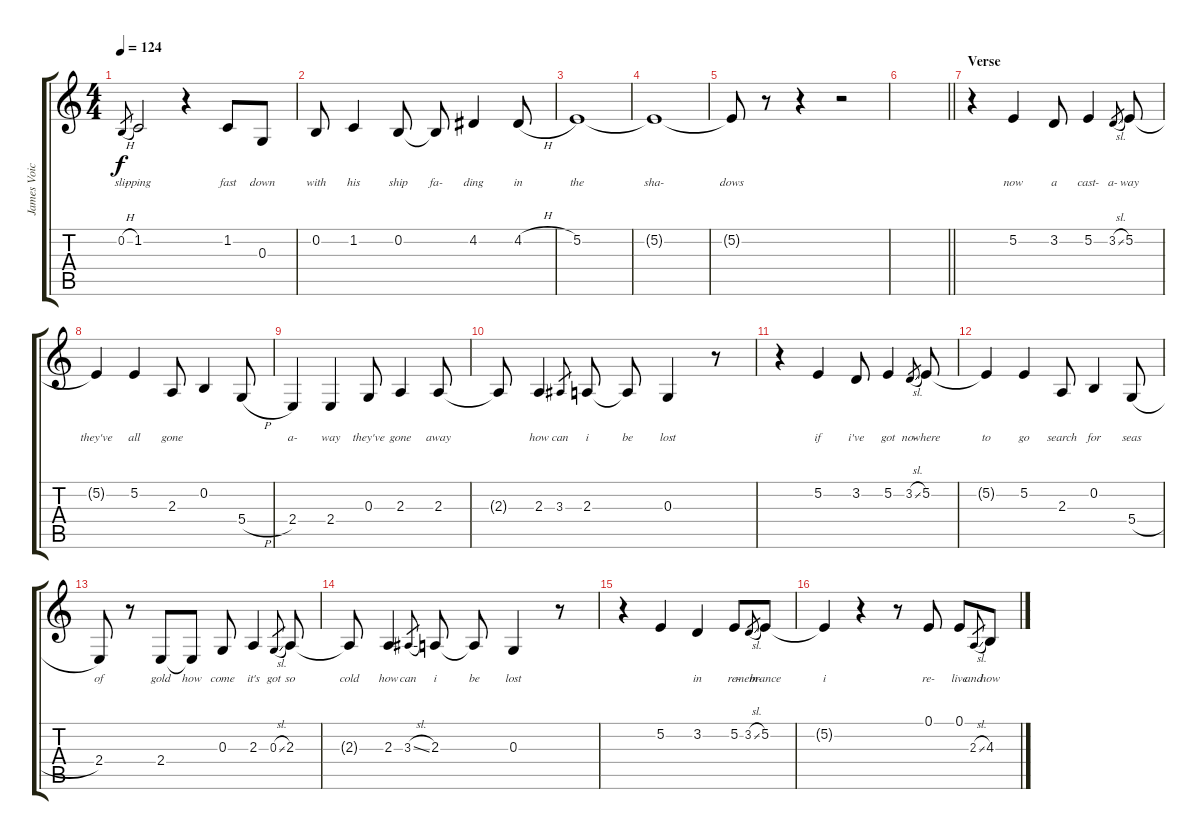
\track ("James Voice" "James Voic") {instrument cello}
\staff {score tabs}
\tuning (E4 B3 G3 D3 A2 E2) {hide}
\ts (4 4)
\tempo 124
\clef g2
\ks c
0.2{h}.8{lyrics (0 "sli-") lyrics (1 "") lyrics (2 "") lyrics (3 "") lyrics (4 "") gr dy f} 1.2.2{lyrics (0 "pping") lyrics (1 "") lyrics (2 "") lyrics (3 "") lyrics (4 "")} r.4 1.2.8{lyrics (0 "fast") lyrics (1 "") lyrics (2 "") lyrics (3 "") lyrics (4 "")} 0.3.8{lyrics (0 "down") lyrics (1 "") lyrics (2 "") lyrics (3 "") lyrics (4 "")} |
0.2.8{lyrics (0 "with") lyrics (1 "") lyrics (2 "") lyrics (3 "") lyrics (4 "")} 1.2.4{lyrics (0 "his") lyrics (1 "") lyrics (2 "") lyrics (3 "") lyrics (4 "")} 0.2.8{lyrics (0 "ship") lyrics (1 "") lyrics (2 "") lyrics (3 "") lyrics (4 "")} 0.2{t}.8{lyrics (0 "fa-") lyrics (1 "") lyrics (2 "") lyrics (3 "") lyrics (4 "")} 4.2.4{lyrics (0 "ding") lyrics (1 "") lyrics (2 "") lyrics (3 "") lyrics (4 "")} 4.2{h}.8{lyrics (0 "in") lyrics (1 "") lyrics (2 "") lyrics (3 "") lyrics (4 "")} |
5.2.1{lyrics (0 "the") lyrics (1 "") lyrics (2 "") lyrics (3 "") lyrics (4 "")} |
5.2{t}.1{lyrics (0 "sha-") lyrics (1 "") lyrics (2 "") lyrics (3 "") lyrics (4 "")} |
5.2{t}.8{lyrics (0 "dows") lyrics (1 "") lyrics (2 "") lyrics (3 "") lyrics (4 "")} r.8 r.4 r.2 |
\barLineRight lightlight
|
\section ("" "Verse")
r.4 5.2.4{lyrics (0 "now") lyrics (1 "") lyrics (2 "") lyrics (3 "") lyrics (4 "")} 3.2.8{lyrics (0 "a") lyrics (1 "") lyrics (2 "") lyrics (3 "") lyrics (4 "")} 5.2.4{lyrics (0 "cast-") lyrics (1 "") lyrics (2 "") lyrics (3 "") lyrics (4 "")} 3.2{sl}.8{lyrics (0 "a-") lyrics (1 "") lyrics (2 "") lyrics (3 "") lyrics (4 "") gr} 5.2.8{lyrics (0 "way") lyrics (1 "") lyrics (2 "") lyrics (3 "") lyrics (4 "")} |
5.2{t}.4{lyrics (0 "they've") lyrics (1 "") lyrics (2 "") lyrics (3 "") lyrics (4 "")} 5.2.4{lyrics (0 "all") lyrics (1 "") lyrics (2 "") lyrics (3 "") lyrics (4 "")} 2.3.8{lyrics (0 "gone") lyrics (1 "") lyrics (2 "") lyrics (3 "") lyrics (4 "")} 0.2.4{lyrics (0 "") lyrics (1 "") lyrics (2 "") lyrics (3 "") lyrics (4 "")} 5.4{h}.8{lyrics (0 "") lyrics (1 "") lyrics (2 "") lyrics (3 "") lyrics (4 "")} |
2.4.4{lyrics (0 "a-") lyrics (1 "") lyrics (2 "") lyrics (3 "") lyrics (4 "")} 2.4.4{lyrics (0 "way") lyrics (1 "") lyrics (2 "") lyrics (3 "") lyrics (4 "")} 0.3.8{lyrics (0 "they've") lyrics (1 "") lyrics (2 "") lyrics (3 "") lyrics (4 "")} 2.3.4{lyrics (0 "gone") lyrics (1 "") lyrics (2 "") lyrics (3 "") lyrics (4 "")} 2.3.8{lyrics (0 "away") lyrics (1 "") lyrics (2 "") lyrics (3 "") lyrics (4 "")} |
2.3{t}.8{lyrics (0 "") lyrics (1 "") lyrics (2 "") lyrics (3 "") lyrics (4 "")} 2.3.4{lyrics (0 "how") lyrics (1 "") lyrics (2 "") lyrics (3 "") lyrics (4 "")} 3.3.8{lyrics (0 "can") lyrics (1 "") lyrics (2 "") lyrics (3 "") lyrics (4 "") gr} 2.3.8{lyrics (0 "i") lyrics (1 "") lyrics (2 "") lyrics (3 "") lyrics (4 "")} 2.3{t}.8{lyrics (0 "be") lyrics (1 "") lyrics (2 "") lyrics (3 "") lyrics (4 "")} 0.3.4{lyrics (0 "lost") lyrics (1 "") lyrics (2 "") lyrics (3 "") lyrics (4 "")} r.8 |
r.4 5.2.4{lyrics (0 "if") lyrics (1 "") lyrics (2 "") lyrics (3 "") lyrics (4 "")} 3.2.8{lyrics (0 "i've") lyrics (1 "") lyrics (2 "") lyrics (3 "") lyrics (4 "")} 5.2.4{lyrics (0 "got") lyrics (1 "") lyrics (2 "") lyrics (3 "") lyrics (4 "")} 3.2{sl}.8{lyrics (0 "no-") lyrics (1 "") lyrics (2 "") lyrics (3 "") lyrics (4 "") gr} 5.2.8{lyrics (0 "where") lyrics (1 "") lyrics (2 "") lyrics (3 "") lyrics (4 "")} |
5.2{t}.4{lyrics (0 "to") lyrics (1 "") lyrics (2 "") lyrics (3 "") lyrics (4 "")} 5.2.4{lyrics (0 "go") lyrics (1 "") lyrics (2 "") lyrics (3 "") lyrics (4 "")} 2.3.8{lyrics (0 "search") lyrics (1 "") lyrics (2 "") lyrics (3 "") lyrics (4 "")} 0.2.4{lyrics (0 "for") lyrics (1 "") lyrics (2 "") lyrics (3 "") lyrics (4 "")} 5.4{h}.8{lyrics (0 "seas") lyrics (1 "") lyrics (2 "") lyrics (3 "") lyrics (4 "")} |
2.4.8{lyrics (0 "of") lyrics (1 "") lyrics (2 "") lyrics (3 "") lyrics (4 "")} r.8 2.4.8{lyrics (0 "gold") lyrics (1 "") lyrics (2 "") lyrics (3 "") lyrics (4 "")} 2.4{t}.8{lyrics (0 "how") lyrics (1 "") lyrics (2 "") lyrics (3 "") lyrics (4 "")} 0.3.8{lyrics (0 "come") lyrics (1 "") lyrics (2 "") lyrics (3 "") lyrics (4 "")} 2.3.4{lyrics (0 "it's") lyrics (1 "") lyrics (2 "") lyrics (3 "") lyrics (4 "")} 0.3{sl}.8{lyrics (0 "got") lyrics (1 "") lyrics (2 "") lyrics (3 "") lyrics (4 "") gr} 2.3.8{lyrics (0 "so") lyrics (1 "") lyrics (2 "") lyrics (3 "") lyrics (4 "")} |
2.3{t}.8{lyrics (0 "cold") lyrics (1 "") lyrics (2 "") lyrics (3 "") lyrics (4 "")} 2.3.4{lyrics (0 "how") lyrics (1 "") lyrics (2 "") lyrics (3 "") lyrics (4 "")} 3.3{sl}.8{lyrics (0 "can") lyrics (1 "") lyrics (2 "") lyrics (3 "") lyrics (4 "") gr} 2.3.8{lyrics (0 "i") lyrics (1 "") lyrics (2 "") lyrics (3 "") lyrics (4 "")} 2.3{t}.8{lyrics (0 "be") lyrics (1 "") lyrics (2 "") lyrics (3 "") lyrics (4 "")} 0.3.4{lyrics (0 "lost") lyrics (1 "") lyrics (2 "") lyrics (3 "") lyrics (4 "")} r.8 |
r.4 5.2.4{lyrics (0 "") lyrics (1 "") lyrics (2 "") lyrics (3 "") lyrics (4 "")} 3.2.4{lyrics (0 "in") lyrics (1 "") lyrics (2 "") lyrics (3 "") lyrics (4 "")} 5.2.8{lyrics (0 "re-") lyrics (1 "") lyrics (2 "") lyrics (3 "") lyrics (4 "")} 3.2{sl}.8{lyrics (0 "mem-") lyrics (1 "") lyrics (2 "") lyrics (3 "") lyrics (4 "") gr} 5.2.8{lyrics (0 "brance") lyrics (1 "") lyrics (2 "") lyrics (3 "") lyrics (4 "")} |
5.2{t}.4{lyrics (0 "i") lyrics (1 "") lyrics (2 "") lyrics (3 "") lyrics (4 "")} r.4 r.8 0.1.8{lyrics (0 "re-") lyrics (1 "") lyrics (2 "") lyrics (3 "") lyrics (4 "")} 0.1.8{lyrics (0 "live") lyrics (1 "") lyrics (2 "") lyrics (3 "") lyrics (4 "")} 2.3{sl}.8{lyrics (0 "and") lyrics (1 "") lyrics (2 "") lyrics (3 "") lyrics (4 "") gr} 4.3.8{lyrics (0 "how") lyrics (1 "") lyrics (2 "") lyrics (3 "") lyrics (4 "")}
